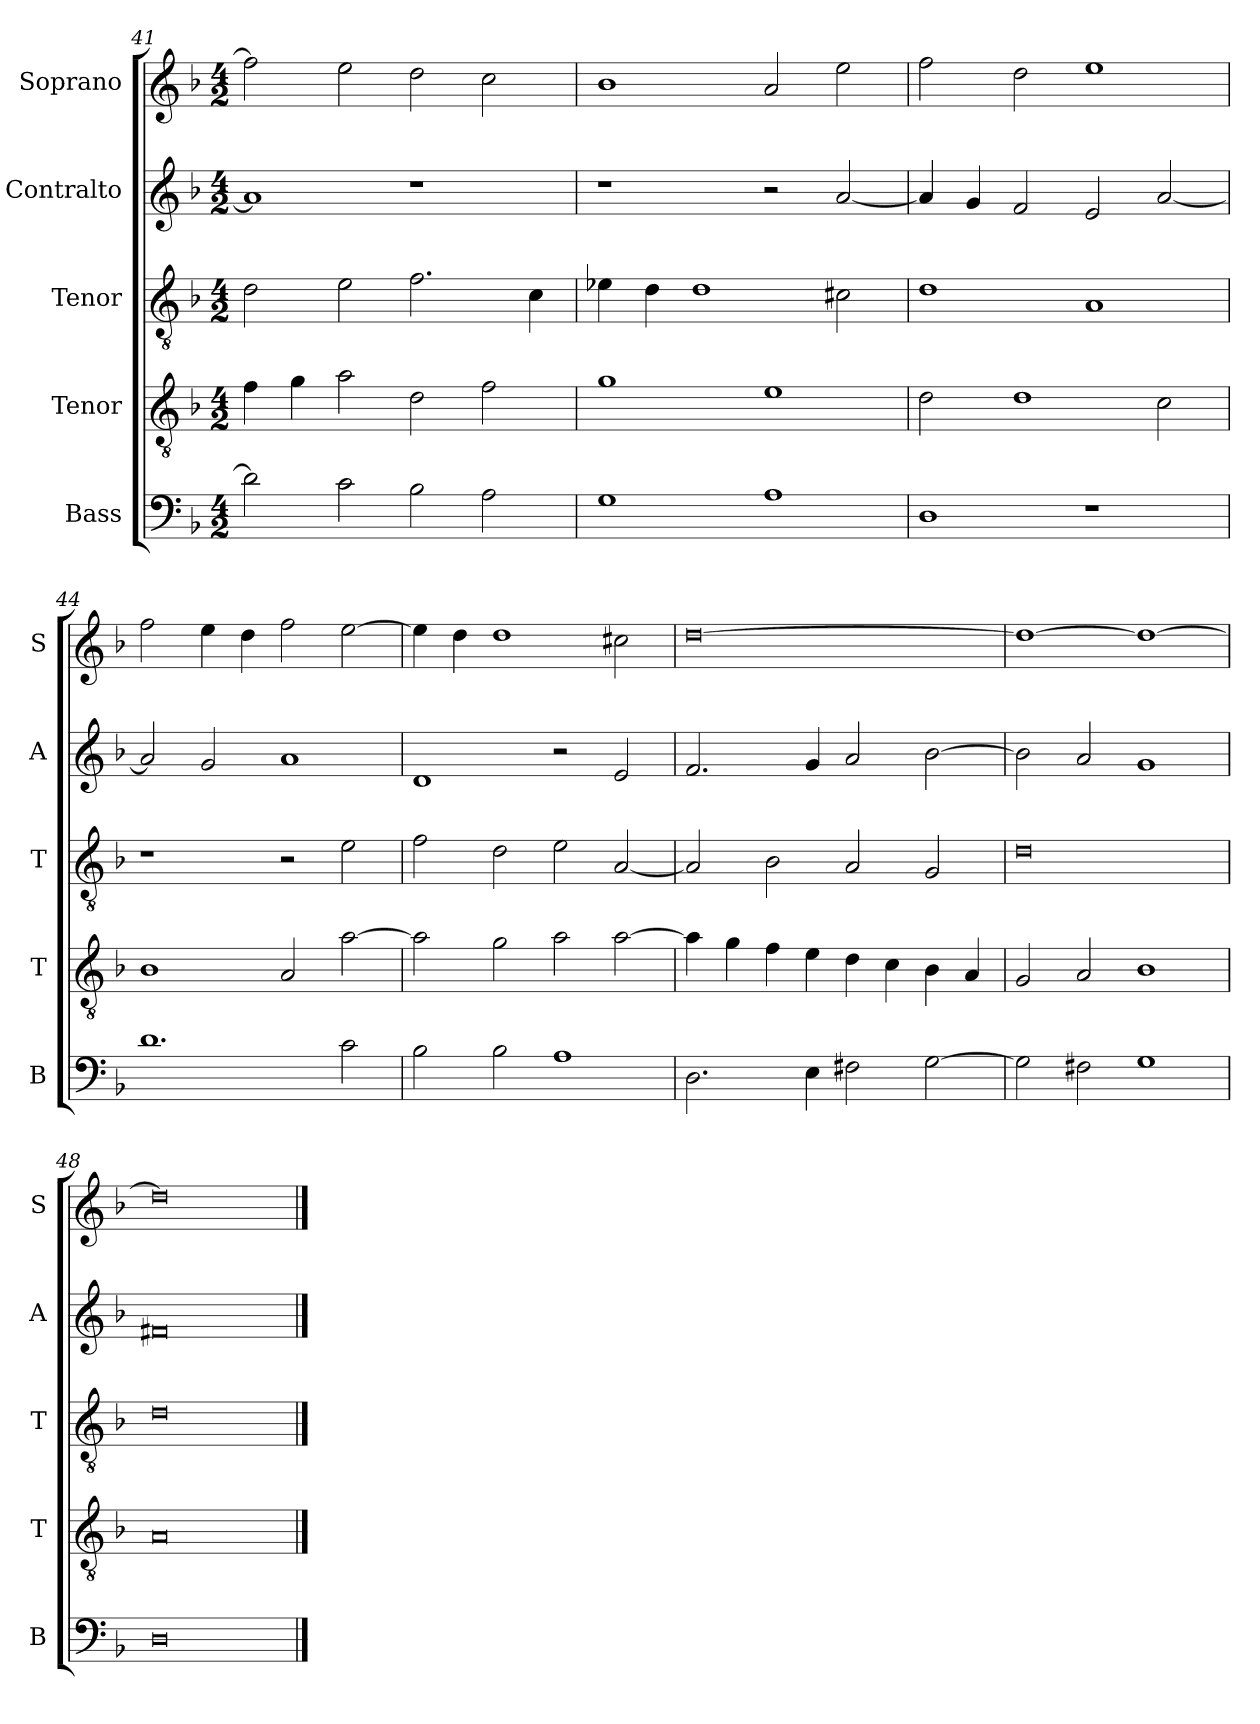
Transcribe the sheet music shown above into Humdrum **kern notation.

**kern	**kern	**kern	**kern	**kern
*part5	*part4	*part3	*part2	*part1
*staff5	*staff4	*staff3	*staff2	*staff1
*I"Bass	*I"Tenor	*I"Tenor	*I"Contralto	*I"Soprano
*I'B	*I'T	*I'T	*I'A	*I'S
*clefF4	*clefGv2	*clefGv2	*clefG2	*clefG2
*k[b-]	*k[b-]	*k[b-]	*k[b-]	*k[b-]
*D:aeo	*D:aeo	*D:aeo	*D:aeo	*D:aeo
*M4/2	*M4/2	*M4/2	*M4/2	*M4/2
=41	=41	=41	=41	=41
2d]	4f	2d	1a]	2ff]
.	4g	.	.	.
2c	2a	2e	.	2ee
2B-	2d	2.f	1r	2dd
2A	2f	.	.	2cc
.	.	4c	.	.
=42	=42	=42	=42	=42
1G	1g	4e-X	1r	1b-
.	.	4d	.	.
.	.	1d	.	.
1A	1e	.	2r	2a
.	.	2c#X	[2a	2ee
=43	=43	=43	=43	=43
1D	2d	1d	4a]	2ff
.	.	.	4g	.
.	1d	.	2f	2dd
1r	.	1A	2e	1ee
.	2c	.	[2a	.
=44	=44	=44	=44	=44
1.d	1B-	1r	2a]	2ff
.	.	.	2g	4ee
.	.	.	.	4dd
.	2A	2r	1a	2ff
2c	[2a	2e	.	[2ee
=45	=45	=45	=45	=45
2B-	2a]	2f	1d	4ee]
.	.	.	.	4dd
2B-	2g	2d	.	1dd
1A	2a	2e	2r	.
.	[2a	[2A	2e	2cc#X
=46	=46	=46	=46	=46
2.D	4a]	2A]	2.f	[0dd
.	4g	.	.	.
.	4f	2B-	.	.
4E	4e	.	4g	.
2F#X	4d	2A	2a	.
.	4c	.	.	.
[2G	4B-	2G	[2b-	.
.	4A	.	.	.
=47	=47	=47	=47	=47
2G]	2G	0d	2b-]	1dd_
2F#X	2A	.	2a	.
1G	1B-	.	1g	1dd_
=48	=48	=48	=48	=48
0D	0A	0d	0f#X	0dd]
==	==	==	==	==
*-	*-	*-	*-	*-
